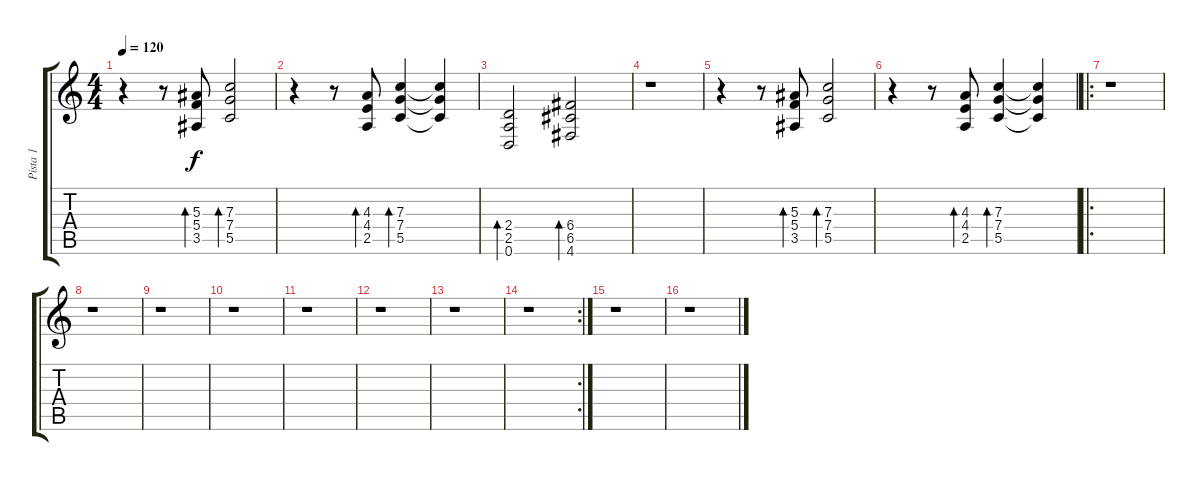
\track ("Pista 1" "Pista 1") {instrument acousticguitarsteel}
\staff {score tabs}
\tuning (D4 A3 F3 C3 G2 D2) {hide}
\ts (4 4)
\tempo 120
\clef g2
\ks c
r.4{dy f} r.8 (5.3 5.4 3.5).8{bd 120} (7.3 7.4 5.5).2{bd 120} |
r.4 r.8 (4.3 4.4 2.5).8{bd 120} (7.3 7.4 5.5).4{bd 120} (7.3{t} 7.4{t} 5.5{t}).4 |
(2.4 2.5 0.6).2{bd 120} (6.4 6.5 4.6).2{bd 120} |
r.1 |
r.4 r.8 (5.3 5.4 3.5).8{bd 120} (7.3 7.4 5.5).2{bd 120} |
r.4 r.8 (4.3 4.4 2.5).8{bd 120} (7.3 7.4 5.5).4{bd 120} (7.3{t} 7.4{t} 5.5{t}).4 |
\ro
r.1 |
r.1 |
r.1 |
r.1 |
r.1 |
r.1 |
r.1 |
\rc 2
r.1 |
r.1 |
r.1
